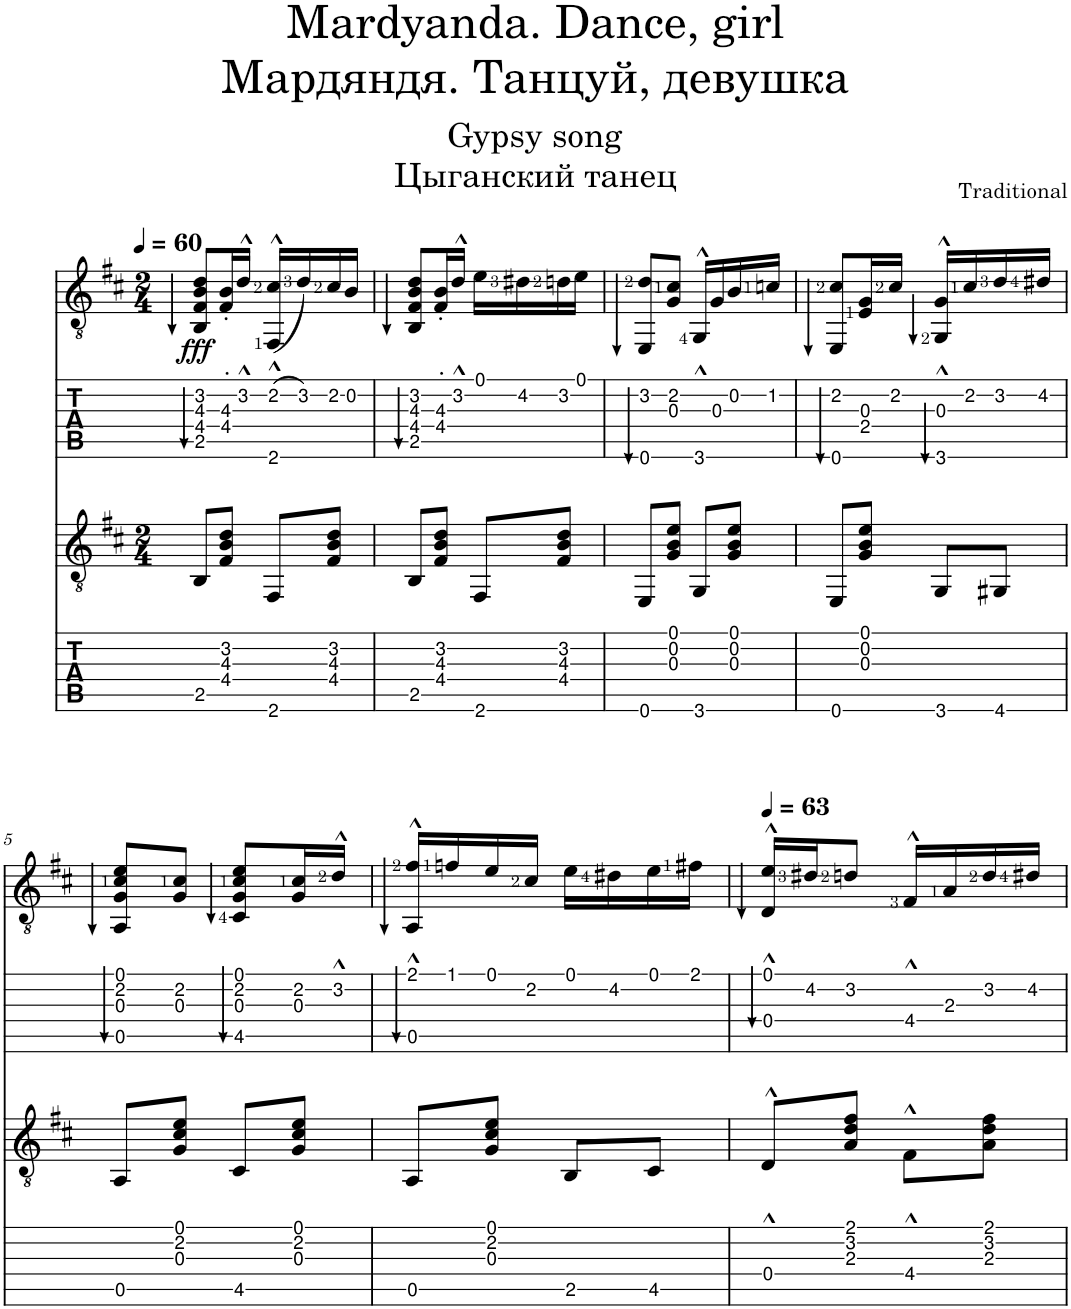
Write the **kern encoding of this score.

**kern	**kern	**kern	**kern	**dynam
*part2	*part2	*part1	*part1	*part1
*staff4	*staff3	*staff2	*staff1	*staff1/2
*I"Classical Guitar	*	*I"Classical Guitar	*	*
*stria6	*	*stria6	*	*
*	*clefGv2	*	*clefGv2	*
*k[f#c#]	*k[f#c#]	*k[f#c#]	*k[f#c#]	*
*	*	*b:	*b:	*
*M2/4	*M2/4	*M2/4	*M2/4	*
*MM60	*MM60	*MM60	*MM60	*
=1	=1	=1	=1	=1
!	!	!	!	!LO:DY:b
8BBL	8BB/L	8BB\ 8F#\ 8B\ 8d\L	8BB/ 8F#/ 8B/ 8d/L	fff
8F#\ 8B\ 8d\J	8F#/ 8B/ 8d/J	16F#'\ 16B'\L	16F#/' 16B/'L	.
.	.	16d^^JJ	16d^^/JJ	.
8FF#L	8FF#/L	16FF#^^\ 16c#^^\LL	(16FF#/^^ 16c#/^^LL	.
.	.	16dJ	16d/)	.
8F#\ 8B\ 8d\J	8F#/ 8B/ 8d/J	16c#L	16c#/	.
.	.	16BJJ	16B/JJ	.
=2	=2	=2	=2	=2
8BBL	8BB/L	8BB\ 8F#\ 8B\ 8d\L	8BB/ 8F#/ 8B/ 8d/L	.
8F#\ 8B\ 8d\J	8F#/ 8B/ 8d/J	16F#'\ 16B'\L	16F#/' 16B/'L	.
.	.	16d^^JJ	16d^^/JJ	.
8FF#L	8FF#/L	16eLL	16e\LL	.
.	.	16d#XJ	16d#X\	.
8F#\ 8B\ 8d\J	8F#/ 8B/ 8d/J	16dnL	16dn\	.
.	.	16eJJ	16e\JJ	.
=3	=3	=3	=3	=3
8EEL	8EE/L	8EE\ 8d\L	8EE/ 8d/L	.
8G\ 8B\ 8e\J	8G/ 8B/ 8e/J	8G\ 8c#\J	8G/ 8c#/J	.
8GGL	8GG/L	16GG^^LL	16GG^^/LL	.
.	.	16GJ	16G/	.
8G\ 8B\ 8e\J	8G/ 8B/ 8e/J	16BL	16B/	.
.	.	16cnJJ	16cn/JJ	.
=4	=4	=4	=4	=4
8EEL	8EE/L	8EE\ 8c#\L	8EE/ 8c#/L	.
8G\ 8B\ 8e\J	8G/ 8B/ 8e/J	16E\ 16G\L	16E/ 16G/L	.
.	.	16c#JJ	16c#/JJ	.
8GGL	8GG/L	16GG^^\ 16G^^\LL	16GG/^^ 16G/^^LL	.
.	.	16c#J	16c#/	.
8GG#XJ	8GG#X/J	16dL	16d/	.
.	.	16d#XJJ	16d#X/JJ	.
!!LO:LB:g=z
=5	=5	=5	=5	=5
8AAL	8AA/L	8AA\ 8G\ 8c#\ 8e\L	8AA/ 8G/ 8c#/ 8e/L	.
8G\ 8c#\ 8e\J	8G/ 8c#/ 8e/J	8G\ 8c#\J	8G/ 8c#/J	.
8C#L	8C#/L	8C#\ 8G\ 8c#\ 8e\L	8C#/ 8G/ 8c#/ 8e/L	.
8G\ 8c#\ 8e\J	8G/ 8c#/ 8e/J	16G\ 16c#\L	16G/ 16c#/L	.
.	.	16d^^JJ	16d^^/JJ	.
=6	=6	=6	=6	=6
8AAL	8AA/L	16AA^^\ 16f#^^\LL	16AA/^^ 16f#/^^LL	.
.	.	16fnJ	16fn/	.
8G\ 8c#\ 8e\J	8G/ 8c#/ 8e/J	16eL	16e/	.
.	.	16c#JJ	16c#/JJ	.
8BBL	8BB/L	16eLL	16e\LL	.
.	.	16d#XJ	16d#X\	.
8C#J	8C#/J	16eL	16e\	.
.	.	16f#XJJ	16f#X\JJ	.
=7	=7	=7	=7	=7
*	*	*	*MM63	*
8D^^L	8D^^/L	16D^^\ 16e^^\LL	16D/^^ 16e/^^LL	.
.	.	16d#XJ	16d#X/J	.
8A\ 8d\ 8f#\J	8A/ 8d/ 8f#/J	8dnJ	8dn/J	.
8F#^^L	8F#^^\L	16F#^^LL	16F#^^/LL	.
.	.	16AJ	16A/	.
8A\ 8d\ 8f#\J	8A\ 8d\ 8f#\J	16dL	16d/	.
.	.	16d#XJJ	16d#X/JJ	.
=	=	=	=	=
*-	*-	*-	*-	*-
